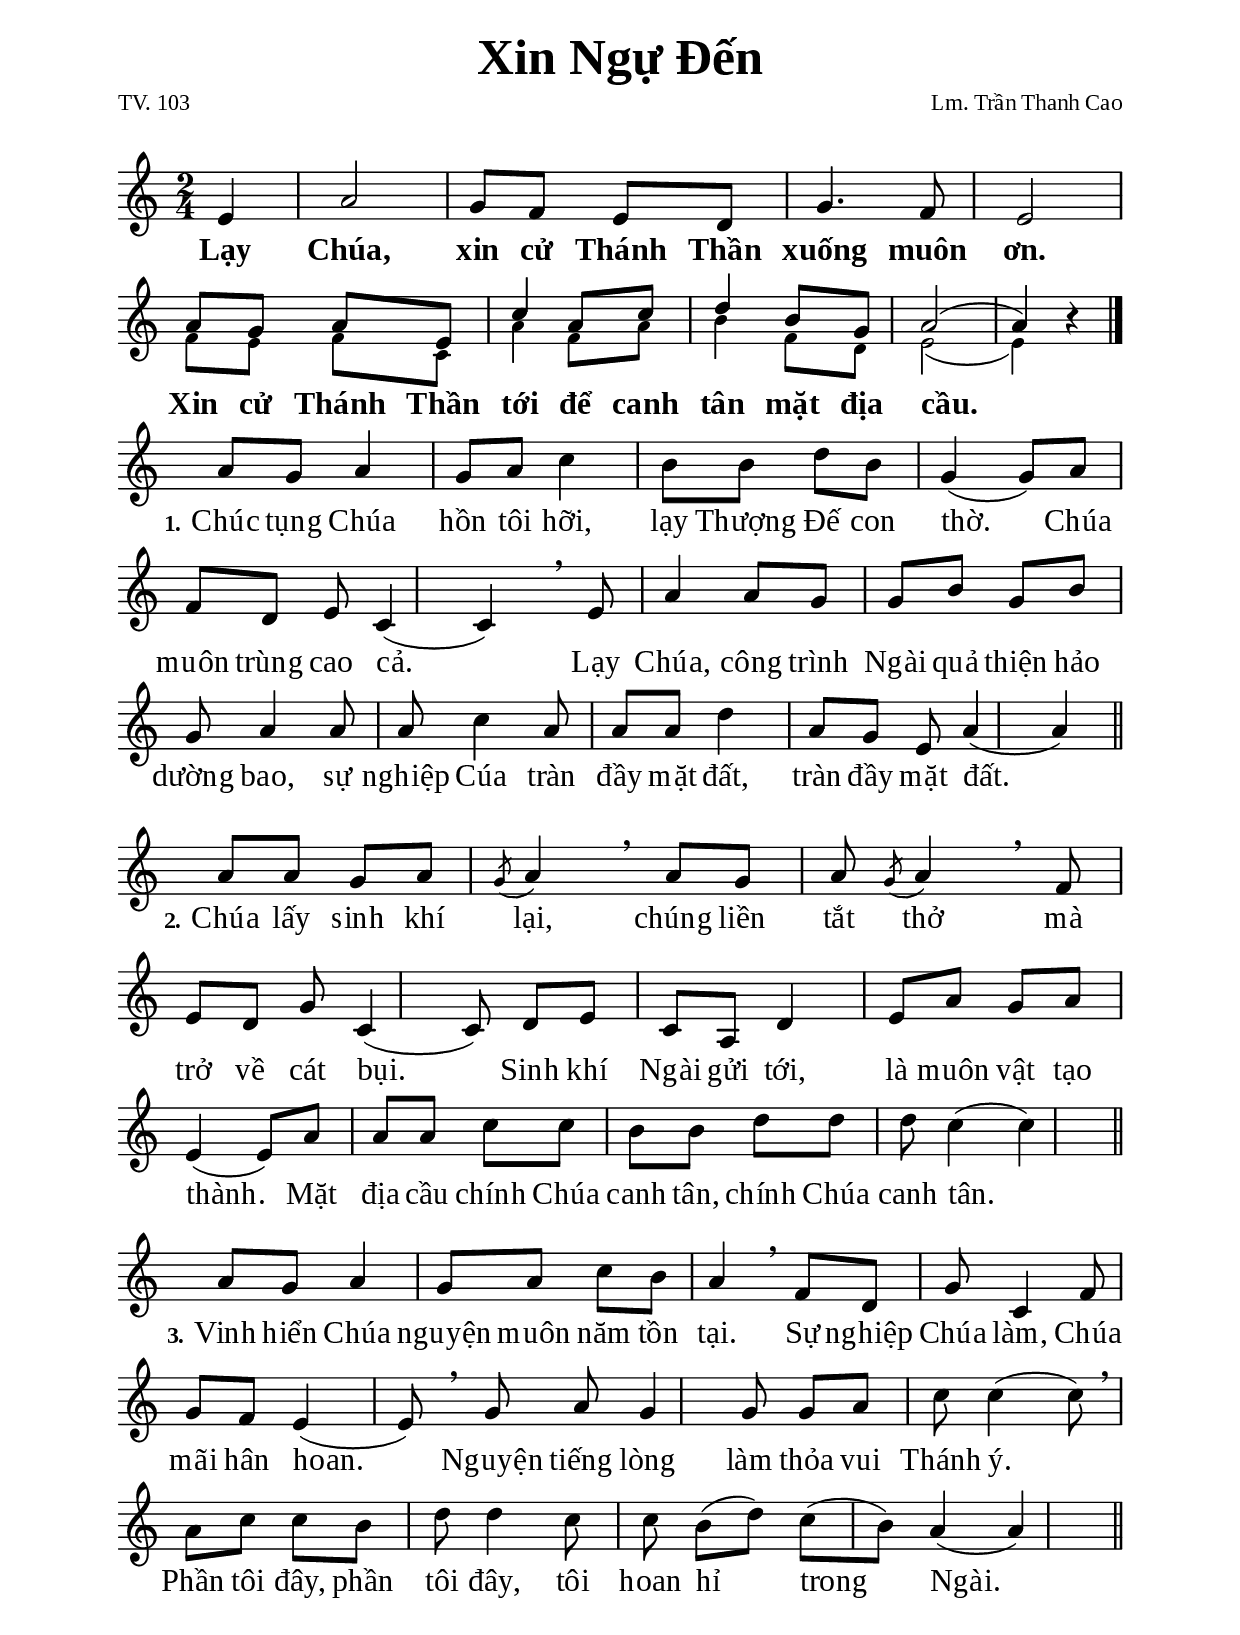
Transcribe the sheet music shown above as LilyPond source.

% Cài đặt chung
\version "2.20.0"
\include "english.ly"

\header {
  title = \markup { \fontsize #3 "Xin Ngự Đến" }
  poet = "TV. 103"
  composer = "Lm. Trần Thanh Cao"
  arranger = " "
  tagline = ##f
}

\paper {
  #(set-paper-size "a4")
  top-margin = 10\mm
  bottom-margin = 10\mm
  left-margin = 20\mm
  right-margin = 20\mm
  indent = #0
  #(define fonts
    (make-pango-font-tree
      "Liberation Serif"
      "Liberation Serif"
      "Liberation Serif"
      (/ 20 20)))
  page-count = #1
}

% Nhạc điệp khúc
nhacDiepKhucSop= \relative c' {
  \partial 4 e4 |
  a2 |
  g8 f e d |
  g4. f8 |
  e2 |
  a8 g a e |
  c'4 a8 c |
  d4 b8 g | a2 ( |
  a4) r \bar "|."
}

nhacDiepKhucBass= \relative c' {
  \skip 4
  \skip 2
  \skip 2
  \skip 2
  \skip 2
  f8 e f c |
  a'4 f8 a |
  b4 f8 d |
  e2 ( |
  e4) r
}

% Nhạc phiên khúc
nhacPhienKhucMot = \relative c'' {
  a8 g a4 g8 a c4
  b8 b d b g4 (g8)
  a f d e c4 (c) \breathe
  e8 a4 a8 g g b g b g a4 a8 a c4 a8 a a d4
  a8 g e a4 (a) \bar "||"
}

nhacPhienKhucHai = \relative c'' {
  a8 a g a \acciaccatura g8 a4 \breathe
  a8 g a \acciaccatura g8 a4 \breathe
  f8 e d g c,4 (c8) d e c a d4
  e8 a g a e4 (e8)
  a a a c c b b d d d c4 (c) \bar "||"
}

nhacPhienKhucBa = \relative c'' {
  a8 g a4 g8 a c b a4 \breathe
  f8 d g c,4 f8 g f e4 (e8) \breathe
  g a g4 g8 g a c c4 (c8) \breathe
  a c c b d d4 c8 c b ([d]) c ([b]) a4 (a) \bar "||"
}

% Lời điệp khúc
loiDiepKhuc = \lyricmode {
  Lạy Chúa, xin cử Thánh Thần xuống muôn ơn.
  Xin cử Thánh Thần tới để canh tân mặt địa cầu.
}

% Lời phiên khúc
loiPhienKhucMot = \lyricmode {
  \set stanza = #"1."
  Chúc tụng Chúa hồn tôi hỡi,
  lạy Thượng Đế con thờ.
  Chúa muôn trùng cao cả.
  Lạy Chúa, công trình Ngài quả thiện hảo dường bao,
  sự nghiệp Cúa tràn đầy mặt đất, tràn đầy mặt đất.
}

loiPhienKhucHai = \lyricmode {
  \set stanza = #"2."
  Chúa lấy sinh khí lại, chúng liền tắt thở mà trở về cát bụi.
  Sinh khí Ngài gửi tới, là muôn vật tạo thành.
  Mặt địa cầu chính Chúa canh tân,
  chính Chúa canh tân.
}

loiPhienKhucBa = \lyricmode {
  \set stanza = #"3."
  Vinh hiển Chúa nguyện muôn năm tồn tại.
  Sự nghiệp Chúa làm, Chúa mãi hân hoan.
  Nguyện tiếng lòng làm thỏa vui Thánh ý.
  Phần tôi đây, phần tôi đây, tôi hoan hỉ trong Ngài.
}


% Dàn trang
\score {
  \new ChoirStaff <<
    \new Staff = diepKhuc \with {
        \consists "Merge_rests_engraver"
        \magnifyStaff #(magstep +1)
      }
      <<
      \new Voice = beSop {
        \voiceOne \key c \major \time 2/4 \nhacDiepKhucSop
      }
      \new Voice = beBas {
        \override NoteHead.font-size = #-2
        \voiceTwo \key c \major \time 2/4 \nhacDiepKhucBass
      }
    >>
    \new Lyrics \lyricsto beSop \loiDiepKhuc
  >>
  \layout {
    \override Lyrics.LyricText.font-series = #'bold
    \override Lyrics.LyricText.font-size = #+3
    \override Lyrics.LyricSpace.minimum-distance = #2.0
    \override Score.BarNumber.break-visibility = ##(#f #f #f)
    \override Score.SpacingSpanner.uniform-stretching = ##t
  }
}

\score {
  \new ChoirStaff <<
    \new Staff = phienKhuc \with {
        \magnifyStaff #(magstep +1)
      }
      <<
      \new Voice = beSop {
        \key c \major \time 2/4 \nhacPhienKhucMot
      }
    >>
    \new Lyrics \lyricsto beSop \loiPhienKhucMot
  >>
  \layout {
    \override Staff.TimeSignature.transparent = ##t
    \override Lyrics.LyricText.font-size = #+3
    \override Lyrics.LyricSpace.minimum-distance = #0.5
    \override Score.BarNumber.break-visibility = ##(#f #f #f)
    \override Score.SpacingSpanner.uniform-stretching = ##t
    \set Score.barAlways = ##t
    \set Score.defaultBarType = ""
  } 
}

\score {
  \new ChoirStaff <<
    \new Staff = phienKhuc \with {
        \magnifyStaff #(magstep +1)
      }
      <<
      \new Voice = beSop {
        \key c \major \time 2/4 \nhacPhienKhucHai
      }
    >>
    \new Lyrics \lyricsto beSop \loiPhienKhucHai
  >>
  \layout {
    \override Staff.TimeSignature.transparent = ##t
    \override Lyrics.LyricText.font-size = #+3
    \override Lyrics.LyricSpace.minimum-distance = #0.5
    \override Score.BarNumber.break-visibility = ##(#f #f #f)
    \override Score.SpacingSpanner.uniform-stretching = ##t
    \set Score.barAlways = ##t
    \set Score.defaultBarType = ""
  } 
}

\score {
  \new ChoirStaff <<
    \new Staff = phienKhuc \with {
        \magnifyStaff #(magstep +1)
      }
      <<
      \new Voice = beSop {
        \key c \major \time 2/4 \nhacPhienKhucBa
      }
    >>
    \new Lyrics \lyricsto beSop \loiPhienKhucBa
  >>
  \layout {
    \override Staff.TimeSignature.transparent = ##t
    \override Lyrics.LyricText.font-size = #+3
    \override Lyrics.LyricSpace.minimum-distance = #0.5
    \override Score.BarNumber.break-visibility = ##(#f #f #f)
    \override Score.SpacingSpanner.uniform-stretching = ##t
    \set Score.barAlways = ##t
    \set Score.defaultBarType = ""
  } 
}
